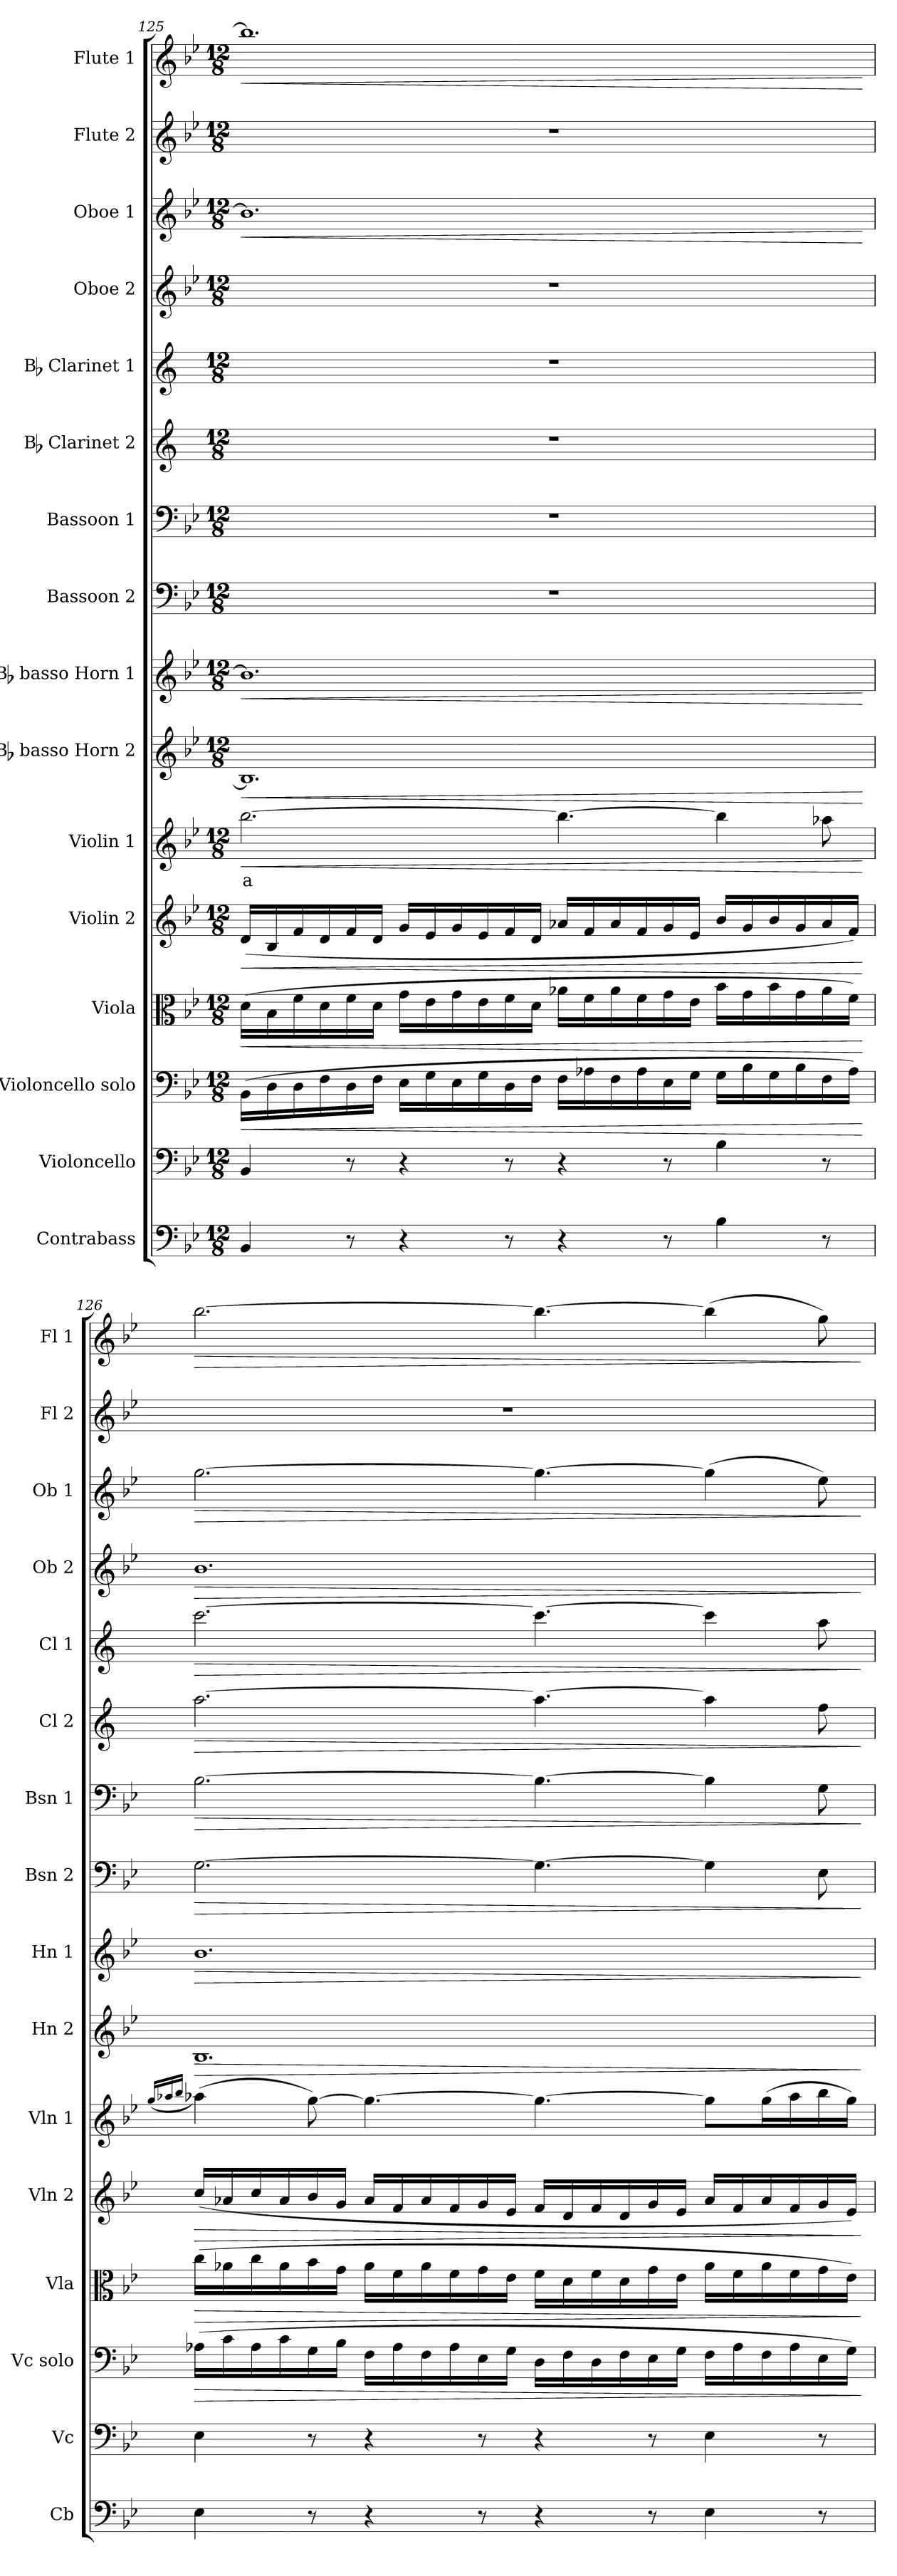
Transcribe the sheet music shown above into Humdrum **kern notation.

**kern	**kern	**kern	**dynam	**kern	**dynam	**kern	**dynam	**kern	**text	**dynam	**kern	**dynam	**kern	**dynam	**kern	**dynam	**kern	**dynam	**kern	**dynam	**kern	**dynam	**kern	**dynam	**kern	**dynam	**kern	**kern	**dynam
*part16	*part15	*part14	*part14	*part13	*part13	*part12	*part12	*part11	*part11	*part11	*part10	*part10	*part9	*part9	*part8	*part8	*part7	*part7	*part6	*part6	*part5	*part5	*part4	*part4	*part3	*part3	*part2	*part1	*part1
*staff16	*staff15	*staff14	*staff14	*staff13	*staff13	*staff12	*staff12	*staff11	*staff11	*staff11	*staff10	*staff10	*staff9	*staff9	*staff8	*staff8	*staff7	*staff7	*staff6	*staff6	*staff5	*staff5	*staff4	*staff4	*staff3	*staff3	*staff2	*staff1	*staff1
*I"Contrabass	*I"Violoncello	*I"Violoncello solo	*	*I"Viola	*	*I"Violin 2	*	*I"Violin 1	*	*	*I"Bb basso Horn 2	*	*I"Bb basso Horn 1	*	*I"Bassoon 2	*	*I"Bassoon 1	*	*I"Bb Clarinet 2	*	*I"Bb Clarinet 1	*	*I"Oboe 2	*	*I"Oboe 1	*	*I"Flute 2	*I"Flute 1	*
*I'Cb	*I'Vc	*I'Vc solo	*	*I'Vla	*	*I'Vln 2	*	*I'Vln 1	*	*	*I'Hn 2	*	*I'Hn 1	*	*I'Bsn 2	*	*I'Bsn 1	*	*I'Cl 2	*	*I'Cl 1	*	*I'Ob 2	*	*I'Ob 1	*	*I'Fl 2	*I'Fl 1	*
*clefF4	*clefF4	*clefF4	*	*clefC3	*	*clefG2	*	*clefG2	*	*	*clefG2	*	*clefG2	*	*clefF4	*	*clefF4	*	*clefG2	*	*clefG2	*	*clefG2	*	*clefG2	*	*clefG2	*clefG2	*
*ITrd7c12	*	*	*	*	*	*	*	*	*	*	*ITrd8c14	*	*ITrd8c14	*	*	*	*	*	*ITrd1c2	*	*ITrd1c2	*	*	*	*	*	*	*	*
*k[b-e-]	*k[b-e-]	*k[b-e-]	*	*k[b-e-]	*	*k[b-e-]	*	*k[b-e-]	*	*	*k[b-e-]	*	*k[b-e-]	*	*k[b-e-]	*	*k[b-e-]	*	*k[b-e-]	*	*k[b-e-]	*	*k[b-e-]	*	*k[b-e-]	*	*k[b-e-]	*k[b-e-]	*
*M12/8	*M12/8	*M12/8	*	*M12/8	*	*M12/8	*	*M12/8	*	*	*M12/8	*	*M12/8	*	*M12/8	*	*M12/8	*	*M12/8	*	*M12/8	*	*M12/8	*	*M12/8	*	*M12/8	*M12/8	*
=125	=125	=125	=125	=125	=125	=125	=125	=125	=125	=125	=125	=125	=125	=125	=125	=125	=125	=125	=125	=125	=125	=125	=125	=125	=125	=125	=125	=125	=125
!	!	!	!LO:HP:b	!	!LO:HP:b	!	!LO:HP:b	!	!LO:LY:b:color=#FF0000	!LO:HP:b	!	!LO:HP:b	!	!LO:HP:b	!	!	!	!	!	!	!	!	!	!	!	!LO:HP:b	!	!	!LO:HP:b
4BBB-/	4BB-/	(16BB-\LL	<	(16d\LL	<	(16d/LL	<	[2.bb-\	a	<	1.BB-]	<	1.B-]	<	1.r	.	1.r	.	1.r	.	1.r	.	1.r	.	1.b-]	<	1.r	1.bb-]	<
.	.	16D\	.	16B-\	.	16B-/	.	.	.	.	.	.	.	.	.	.	.	.	.	.	.	.	.	.	.	.	.	.	.
.	.	16D\	.	16f\	.	16f/	.	.	.	.	.	.	.	.	.	.	.	.	.	.	.	.	.	.	.	.	.	.	.
.	.	16F\	.	16d\	.	16d/	.	.	.	.	.	.	.	.	.	.	.	.	.	.	.	.	.	.	.	.	.	.	.
8r	8r	16D\	.	16f\	.	16f/	.	.	.	.	.	.	.	.	.	.	.	.	.	.	.	.	.	.	.	.	.	.	.
.	.	16F\JJ	.	16d\JJ	.	16d/JJ	.	.	.	.	.	.	.	.	.	.	.	.	.	.	.	.	.	.	.	.	.	.	.
4r	4r	16E-\LL	.	16g\LL	.	16g/LL	.	.	.	.	.	.	.	.	.	.	.	.	.	.	.	.	.	.	.	.	.	.	.
.	.	16G\	.	16e-\	.	16e-/	.	.	.	.	.	.	.	.	.	.	.	.	.	.	.	.	.	.	.	.	.	.	.
.	.	16E-\	.	16g\	.	16g/	.	.	.	.	.	.	.	.	.	.	.	.	.	.	.	.	.	.	.	.	.	.	.
.	.	16G\	.	16e-\	.	16e-/	.	.	.	.	.	.	.	.	.	.	.	.	.	.	.	.	.	.	.	.	.	.	.
8r	8r	16D\	.	16f\	.	16f/	.	.	.	.	.	.	.	.	.	.	.	.	.	.	.	.	.	.	.	.	.	.	.
.	.	16F\JJ	.	16d\JJ	.	16d/JJ	.	.	.	.	.	.	.	.	.	.	.	.	.	.	.	.	.	.	.	.	.	.	.
4r	4r	16F\LL	.	16a-X\LL	.	16a-X/LL	.	4.bb-\_	.	.	.	.	.	.	.	.	.	.	.	.	.	.	.	.	.	.	.	.	.
.	.	16A-X\	.	16f\	.	16f/	.	.	.	.	.	.	.	.	.	.	.	.	.	.	.	.	.	.	.	.	.	.	.
.	.	16F\	.	16a-\	.	16a-/	.	.	.	.	.	.	.	.	.	.	.	.	.	.	.	.	.	.	.	.	.	.	.
.	.	16A-\	.	16f\	.	16f/	.	.	.	.	.	.	.	.	.	.	.	.	.	.	.	.	.	.	.	.	.	.	.
8r	8r	16E-\	.	16g\	.	16g/	.	.	.	.	.	.	.	.	.	.	.	.	.	.	.	.	.	.	.	.	.	.	.
.	.	16G\JJ	.	16e-\JJ	.	16e-/JJ	.	.	.	.	.	.	.	.	.	.	.	.	.	.	.	.	.	.	.	.	.	.	.
4BB-\	4B-\	16G\LL	.	16b-\LL	.	16b-/LL	.	4bb-\]	.	.	.	.	.	.	.	.	.	.	.	.	.	.	.	.	.	.	.	.	.
.	.	16B-\	.	16g\	.	16g/	.	.	.	.	.	.	.	.	.	.	.	.	.	.	.	.	.	.	.	.	.	.	.
.	.	16G\	.	16b-\	.	16b-/	.	.	.	.	.	.	.	.	.	.	.	.	.	.	.	.	.	.	.	.	.	.	.
.	.	16B-\	.	16g\	.	16g/	.	.	.	.	.	.	.	.	.	.	.	.	.	.	.	.	.	.	.	.	.	.	.
8r	8r	16F\	.	16a-\	.	16a-/	.	8aa-X\	.	.	.	.	.	.	.	.	.	.	.	.	.	.	.	.	.	.	.	.	.
.	.	16A-\JJ)	.	16f\JJ)	.	16f/JJ)	.	.	.	.	.	.	.	.	.	.	.	.	.	.	.	.	.	.	.	.	.	.	.
.	.	.	[	.	[	.	[	.	.	[	.	[	.	[	.	.	.	.	.	.	.	.	.	.	.	[	.	.	[
!!LO:PB:g=z
=126	=126	=126	=126	=126	=126	=126	=126	=126	=126	=126	=126	=126	=126	=126	=126	=126	=126	=126	=126	=126	=126	=126	=126	=126	=126	=126	=126	=126	=126
.	.	.	.	.	.	.	.	(16qgg/LL	.	.	.	.	.	.	.	.	.	.	.	.	.	.	.	.	.	.	.	.	.
.	.	.	.	.	.	.	.	16qaa-X/	.	.	.	.	.	.	.	.	.	.	.	.	.	.	.	.	.	.	.	.	.
.	.	.	.	.	.	.	.	16qbb-/JJ	.	.	.	.	.	.	.	.	.	.	.	.	.	.	.	.	.	.	.	.	.
!	!	!	!LO:HP:b	!	!LO:HP:b	!	!LO:HP:b	!	!	!	!	!LO:HP:b	!	!LO:HP:b	!	!LO:HP:b	!	!LO:HP:b	!	!LO:HP:b	!	!LO:HP:b	!	!LO:HP:b	!	!LO:HP:b	!	!	!LO:HP:b
4EE-\	4E-\	(16A-X\LL	>	(16cc\LL	>	(16cc/LL	>	(4aa-\)	.	.	1.BB-	>	1.B-	>	[2.G\	>	[2.B-\	>	[2.gg\	>	[2.bb-\	>	1.b-	>	[2.gg\	>	1.r	[2.bb-\	>
.	.	16c\	.	16a-X\	.	16a-X/	.	.	.	.	.	.	.	.	.	.	.	.	.	.	.	.	.	.	.	.	.	.	.
.	.	16A-\	.	16cc\	.	16cc/	.	.	.	.	.	.	.	.	.	.	.	.	.	.	.	.	.	.	.	.	.	.	.
.	.	16c\	.	16a-\	.	16a-/	.	.	.	.	.	.	.	.	.	.	.	.	.	.	.	.	.	.	.	.	.	.	.
8r	8r	16G\	.	16b-\	.	16b-/	.	[8gg\)	.	.	.	.	.	.	.	.	.	.	.	.	.	.	.	.	.	.	.	.	.
.	.	16B-\JJ	.	16g\JJ	.	16g/JJ	.	.	.	.	.	.	.	.	.	.	.	.	.	.	.	.	.	.	.	.	.	.	.
4r	4r	16F\LL	.	16a-\LL	.	16a-/LL	.	4.gg\_	.	.	.	.	.	.	.	.	.	.	.	.	.	.	.	.	.	.	.	.	.
.	.	16A-\	.	16f\	.	16f/	.	.	.	.	.	.	.	.	.	.	.	.	.	.	.	.	.	.	.	.	.	.	.
.	.	16F\	.	16a-\	.	16a-/	.	.	.	.	.	.	.	.	.	.	.	.	.	.	.	.	.	.	.	.	.	.	.
.	.	16A-\	.	16f\	.	16f/	.	.	.	.	.	.	.	.	.	.	.	.	.	.	.	.	.	.	.	.	.	.	.
8r	8r	16E-\	.	16g\	.	16g/	.	.	.	.	.	.	.	.	.	.	.	.	.	.	.	.	.	.	.	.	.	.	.
.	.	16G\JJ	.	16e-\JJ	.	16e-/JJ	.	.	.	.	.	.	.	.	.	.	.	.	.	.	.	.	.	.	.	.	.	.	.
4r	4r	16D\LL	.	16f\LL	.	16f/LL	.	4.gg\_	.	.	.	.	.	.	4.G\_	.	4.B-\_	.	4.gg\_	.	4.bb-\_	.	.	.	4.gg\_	.	.	4.bb-\_	.
.	.	16F\	.	16d\	.	16d/	.	.	.	.	.	.	.	.	.	.	.	.	.	.	.	.	.	.	.	.	.	.	.
.	.	16D\	.	16f\	.	16f/	.	.	.	.	.	.	.	.	.	.	.	.	.	.	.	.	.	.	.	.	.	.	.
.	.	16F\	.	16d\	.	16d/	.	.	.	.	.	.	.	.	.	.	.	.	.	.	.	.	.	.	.	.	.	.	.
8r	8r	16E-\	.	16g\	.	16g/	.	.	.	.	.	.	.	.	.	.	.	.	.	.	.	.	.	.	.	.	.	.	.
.	.	16G\JJ	.	16e-\JJ	.	16e-/JJ	.	.	.	.	.	.	.	.	.	.	.	.	.	.	.	.	.	.	.	.	.	.	.
4EE-\	4E-\	16F\LL	.	16a-\LL	.	16a-/LL	.	8gg\L]	.	.	.	.	.	.	4G\]	.	4B-\]	.	4gg\]	.	4bb-\]	.	.	.	(4gg\]	.	.	(4bb-\]	.
.	.	16A-\	.	16f\	.	16f/	.	.	.	.	.	.	.	.	.	.	.	.	.	.	.	.	.	.	.	.	.	.	.
.	.	16F\	.	16a-\	.	16a-/	.	(16gg\L	.	.	.	.	.	.	.	.	.	.	.	.	.	.	.	.	.	.	.	.	.
.	.	16A-\	.	16f\	.	16f/	.	16aa-\	.	.	.	.	.	.	.	.	.	.	.	.	.	.	.	.	.	.	.	.	.
8r	8r	16E-\	.	16g\	.	16g/	.	16bb-\	.	.	.	.	.	.	8E-\	.	8G\	.	8ee-\	.	8gg\	.	.	.	8ee-\)	.	.	8gg\)	.
.	.	16G\JJ)	.	16e-\JJ)	.	16e-/JJ)	.	16gg\JJ)	.	.	.	.	.	.	.	.	.	.	.	.	.	.	.	.	.	.	.	.	.
.	.	.	]	.	]	.	]	.	.	.	.	]	.	]	.	]	.	]	.	]	.	]	.	]	.	]	.	.	]
=	=	=	=	=	=	=	=	=	=	=	=	=	=	=	=	=	=	=	=	=	=	=	=	=	=	=	=	=	=
*-	*-	*-	*-	*-	*-	*-	*-	*-	*-	*-	*-	*-	*-	*-	*-	*-	*-	*-	*-	*-	*-	*-	*-	*-	*-	*-	*-	*-	*-
